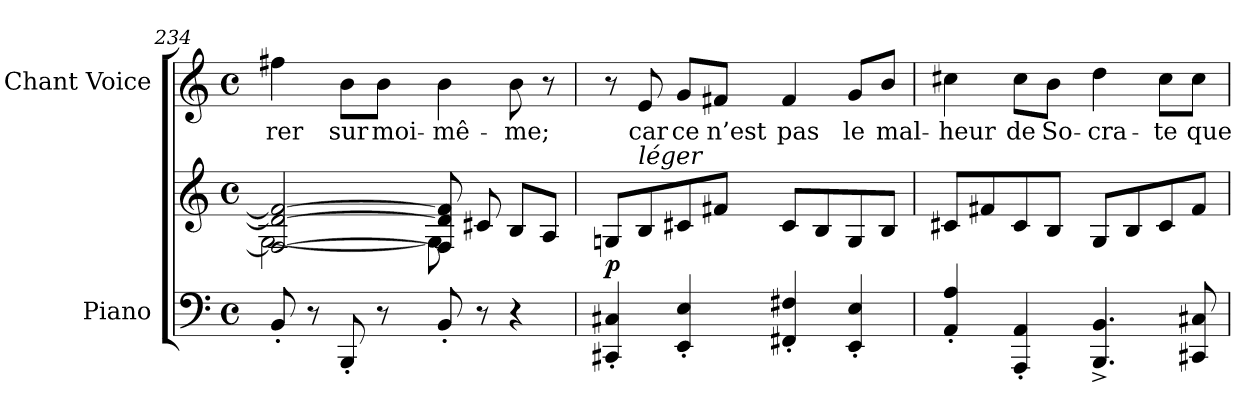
**kern	**kern	**dynam	**kern	**text
*part2	*part2	*part2	*part1	*part1
*staff3	*staff2	*staff2/3	*staff1	*staff1
*I"Piano	*	*	*I"Chant Voice	*
*I'Pno	*	*	*	*
*clefF4	*clefG2	*	*clefG2	*
*k[]	*k[]	*	*k[]	*
*M4/4	*M4/4	*	*M4/4	*
*met(c)	*met(c)	*	*met(c)	*
=234	=234	=234	=234	=234
*	*^	*	*	*
8BB'/	2F#/_ 2d#/_ 2f#/_	[2G\	.	4ff#X\	-rer
8r	.	.	.	.	.
8BBB'/	.	.	.	8b\L	sur
8r	.	.	.	8b\J	moi-
8BB'/	8F#/] 8d#/] 8f#/]	8G\]	.	4b\	-mê-
8r	8c#X/	4.ryy	.	.	.
4r	8B/L	.	.	8b\	-me;
.	8A/J	.	.	8r	.
*	*v	*v	*	*	*
=235	=235	=235	=235	=235
!	!	!LO:DY:b	!	!
4CC#X/'< 4C#X/'<	8Gni/L	p	8r	.
!	!LO:TX:i:t=léger	!	!	!
.	8B/	.	8e/	car
4EE/'< 4E/'<	8c#X/	.	8g/L	ce
.	8f#X/J	.	8f#X/J	n’est
4FF#X/'< 4F#X/'<	8c#/L	.	4f#/	pas
.	8B/	.	.	.
4EE/'< 4E/'<	8G/	.	8g/L	le
.	8B/J	.	8b/J	mal-
=236	=236	=236	=236	=236
4AA/'< 4A/'<	8c#X/L	.	4cc#X\	-heur
.	8f#X/	.	.	.
4AAA/'< 4AA/'<	8c#/	.	8cc#\L	de
.	8B/J	.	8b\J	So-
4.BBB/^ 4.BB/^	8G/L	.	4dd\	-cra-
.	8B/	.	.	.
.	8c#/	.	8cc#\L	-te
8CC#X/ 8C#X/	8f#/J	.	8cc#\J	que
=	=	=	=	=
*-	*-	*-	*-	*-
